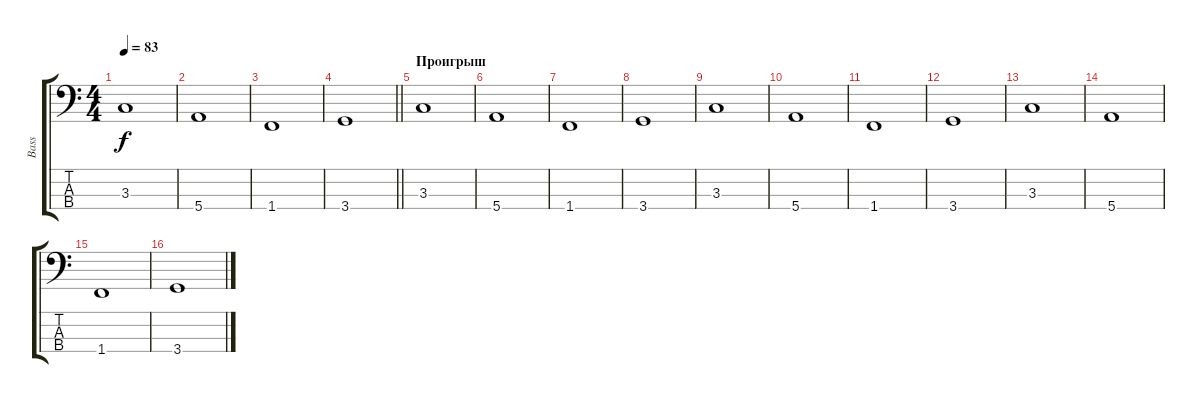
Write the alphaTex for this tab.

\track ("Bass" "Bass") {instrument electricbassfinger}
\staff {score tabs}
\tuning (G2 D2 A1 E1) {hide}
\ts (4 4)
\tempo 83
\clef f4
\ks c
3.3.1{dy f} |
5.4.1 |
1.4.1 |
\barLineRight lightlight
3.4.1 |
\section ("" "Проигрыш")
3.3.1 |
5.4.1 |
1.4.1 |
3.4.1 |
3.3.1 |
5.4.1 |
1.4.1 |
3.4.1 |
3.3.1 |
5.4.1 |
1.4.1 |
3.4.1
